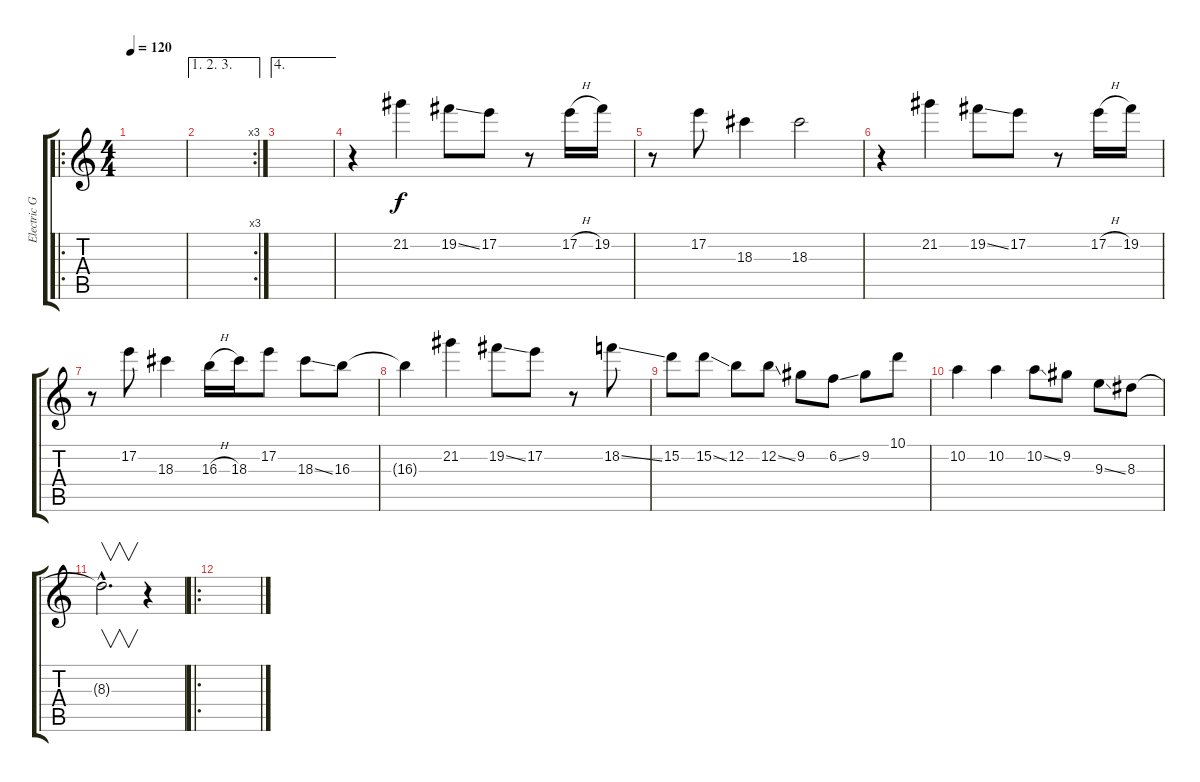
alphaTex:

\track ("Electric Guitar " "Electric G") {instrument electricguitarclean}
\staff {score tabs}
\tuning (E4 B3 G3 D3 A2 E2) {hide}
\ro
\ts (4 4)
\tempo 120
\clef g2
\ks c
|
\ae (1 2 3)
\rc 3
|
\ae 4
|
r.4 21.2.4 19.2{ss}.8 17.2.8 r.8 17.2{h}.16 19.2.16 |
r.8 17.2.8 18.3.4 18.3.2 |
r.4 21.2.4 19.2{ss}.8 17.2.8 r.8 17.2{h}.16 19.2.16 |
r.8 17.2.8 18.3.4 16.3{h}.16 18.3.16 17.2.8 18.3{ss}.8 16.3.8 |
16.3{t}.4 21.2.4 19.2{ss}.8 17.2.8 r.8 18.2{ss}.8 |
15.2.8 15.2{ss}.8 12.2.8 12.2{ss}.8 9.2.8 6.2{ss}.8 9.2.8 10.1.8 |
10.2.4 10.2.4 10.2{ss}.8 9.2.8 9.3{ss}.8 8.3.8 |
8.3{hac t}.2{v d} r.4 |
\ro
